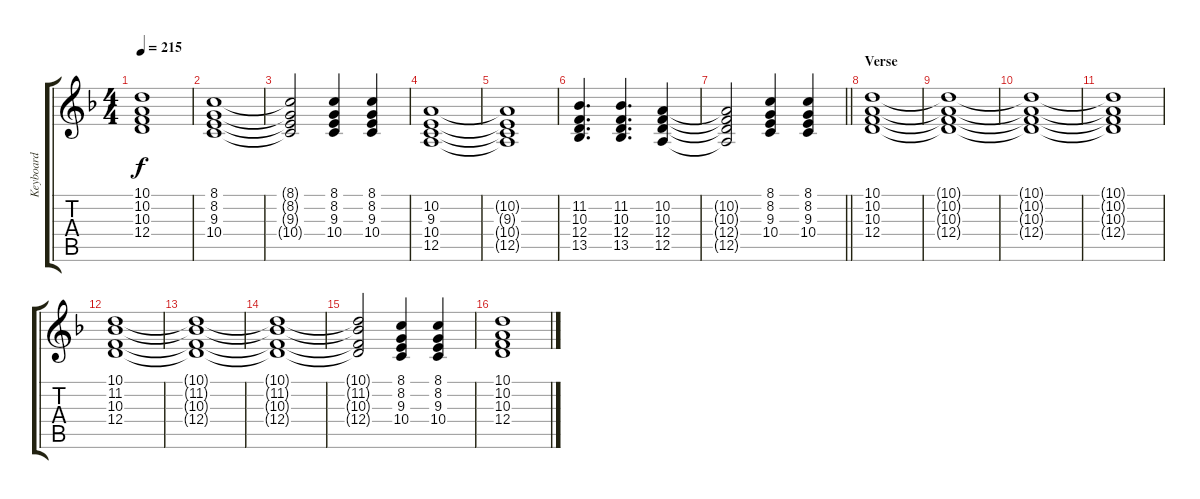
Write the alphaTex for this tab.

\track ("Keyboard" "Keyboard") {instrument stringensemble1}
\staff {score tabs}
\tuning (E4 B3 G3 D3 A2 D2) {hide}
\ts (4 4)
\tempo 215
\clef g2
\ks f
(10.1{t} 10.2{t} 10.3{t} 12.4{t}).1{dy f} |
(8.1 8.2 9.3 10.4).1 |
(8.1{t} 8.2{t} 9.3{t} 10.4{t}).2 (8.1 8.2 9.3 10.4).4 (8.1 8.2 9.3 10.4).4 |
(10.2 9.3 10.4 12.5).1 |
(10.2{t} 9.3{t} 10.4{t} 12.5{t}).1 |
(11.2 10.3 12.4 13.5).4{d} (11.2 10.3 12.4 13.5).4{d} (10.2 10.3 12.4 12.5).4 |
\barLineRight lightlight
(10.2{t} 10.3{t} 12.4{t} 12.5{t}).2 (8.1 8.2 9.3 10.4).4 (8.1 8.2 9.3 10.4).4 |
\section ("" "Verse")
(10.1 10.2 10.3 12.4).1 |
(10.1{t} 10.2{t} 10.3{t} 12.4{t}).1 |
(10.1{t} 10.2{t} 10.3{t} 12.4{t}).1 |
(10.1{t} 10.2{t} 10.3{t} 12.4{t}).1 |
(10.1 11.2 10.3 12.4).1 |
(10.1{t} 11.2{t} 10.3{t} 12.4{t}).1 |
(10.1{t} 11.2{t} 10.3{t} 12.4{t}).1 |
(10.1{t} 11.2{t} 10.3{t} 12.4{t}).2 (8.1 8.2 9.3 10.4).4 (8.1 8.2 9.3 10.4).4 |
(10.1 10.2 10.3 12.4).1
